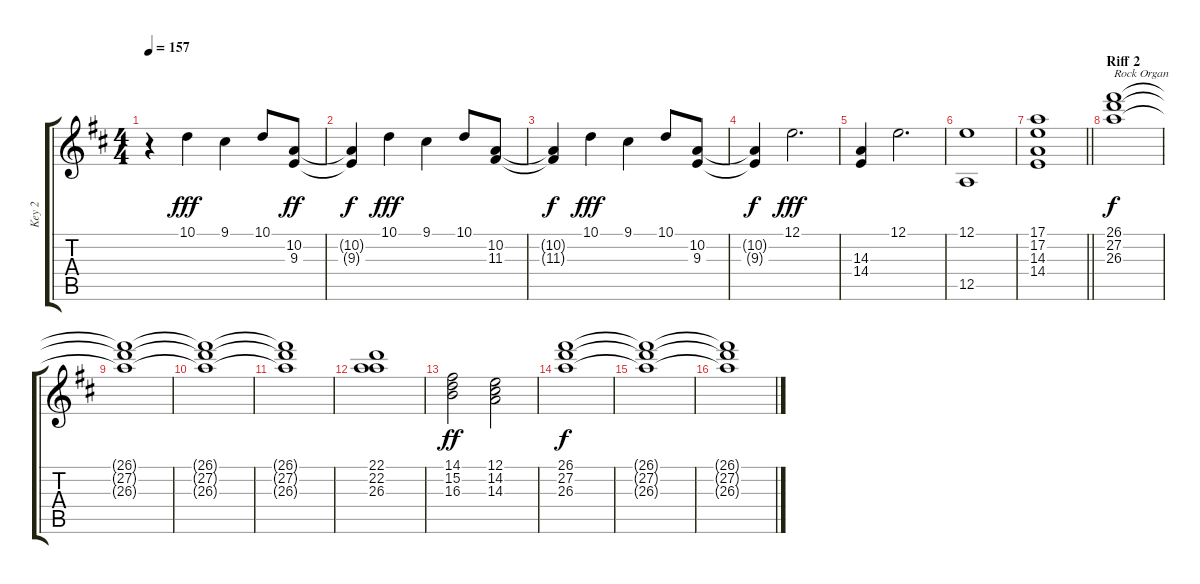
\track ("Key 2" "Key 2") {instrument choiraahs}
\staff {score tabs}
\tuning (E4 B3 G3 D3 A2 E2) {hide}
\ts (4 4)
\tempo 157
\clef g2
\ks d
r.4{dy fff} 10.1.4 9.1.4 10.1.8 (10.2 9.3).8{dy ff} |
(10.2{t} 9.3{t}).4{dy f} 10.1.4{dy fff} 9.1.4 10.1.8 (10.2 11.3).8 |
(10.2{t} 11.3{t}).4{dy f} 10.1.4{dy fff} 9.1.4 10.1.8 (10.2 9.3).8 |
(10.2{t} 9.3{t}).4{dy f} 12.1.2{d dy fff} |
(14.3 14.4).4 12.1.2{d} |
(12.1 12.5).1 |
\barLineRight lightlight
(17.1 17.2 14.3 14.4).1 |
\section ("" "Riff 2")
(26.1 27.2 26.3).1{txt "Rock Organ" dy f volume 7 instrument rockorgan} |
(26.1{t} 27.2{t} 26.3{t}).1 |
(26.1{t} 27.2{t} 26.3{t}).1 |
(26.1{t} 27.2{t} 26.3{t}).1 |
(22.1 22.2 26.3).1 |
(14.1 15.2 16.3).2{dy ff} (12.1 14.2 14.3).2 |
(26.1 27.2 26.3).1{dy f} |
(26.1{t} 27.2{t} 26.3{t}).1 |
(26.1{t} 27.2{t} 26.3{t}).1
